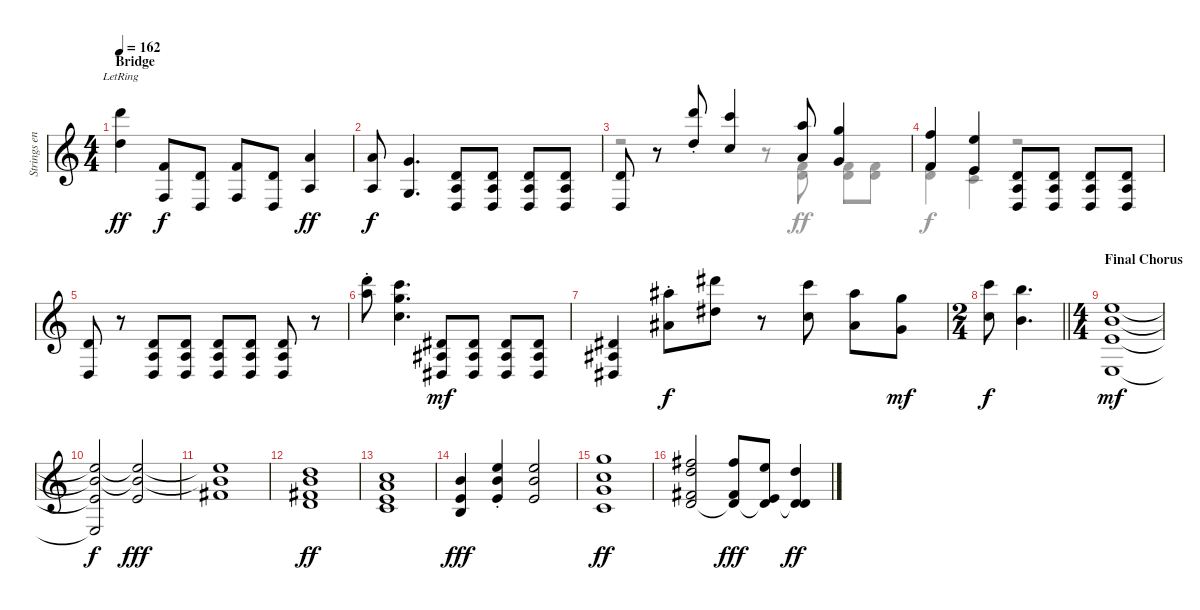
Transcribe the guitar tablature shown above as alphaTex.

\track ("Strings ensemble" "Strings en") {instrument stringensemble1}
\staff {score}
\tuning (E4 B3 G3 D3 G2 C2) {hide}
\voice
\ts (4 4)
\section ("" "Bridge")
\tempo 162
\clef g2
\ks c
(22.1{lr} 19.3{lr}).4{dy ff} (6.2 3.4).8{dy f} (3.2 0.4).8 (6.2 3.4).8 (3.2 0.4).8 (5.1 2.3).4{dy ff} |
(5.1 2.3).8{dy f} (3.1 0.3).4{d} (3.2 2.3 0.4).8 (3.2 2.3 0.4).8 (3.2 2.3 0.4).8 (3.2 2.3 0.4).8 |
(3.2 0.4).8 r.8 (22.1{st} 15.2{st}).8 (20.1 13.2).4 (17.1 10.2).8 (15.1 8.2).4 |
(13.1 6.2).4 (12.1 5.2).4 (3.2 2.3 0.4).8 (3.2 2.3 0.4).8 (3.2 2.3 0.4).8 (3.2 2.3 0.4).8 |
(3.2 0.4).8 r.8 (3.2 2.3 0.4).8 (3.2 2.3 0.4).8 (3.2 2.3 0.4).8 (3.2 2.3 0.4).8 (3.2 2.3 0.4).8 r.8 |
(22.1{st} 22.2{st}).8 (20.1 20.2 17.3).4{d} (13.4 15.5 15.6).8{dy mf} (13.4 15.5 15.6).8 (13.4 15.5 15.6).8 (13.4 15.5 15.6).8 |
(13.4 15.5 15.6).4 (18.1 15.3{st}).8{dy f} (23.1 16.2).8 r.8 (20.1 13.2).8 (18.1 11.2).8 (15.1 8.2).8{dy mf} |
\ts (2 4)
\barLineRight lightlight
(20.1 13.2).8{dy f} (19.1 12.2).4{d} |
\ts (4 4)
\section ("" "Final Chorus")
(12.1 12.2 9.3 2.4).1{dy mf volume 15} |
(12.1{t} 12.2{t} 9.3{t} 2.4{t}).2{dy f} (12.1{t} 12.2{t} 14.4).2{dy fff} |
(12.1{t} 12.2{t} 16.4).1 |
(10.1 12.2 11.3 12.4).1{dy ff} |
(8.1 10.2 9.3 10.4).1 |
(7.1 5.2 4.3).4{dy fff} (12.1{st} 12.2{st} 9.3{st}).4 (12.1 12.2 9.3).2 |
(15.1 13.2 12.3 10.4).1{dy ff} |
(14.1 15.2 11.3 12.4).2 (14.1 11.3 12.4{t}).8{dy fff} (12.1 9.3 12.4{t}).8 (10.1 7.3 12.4{t}).4{dy ff}
\voice
\clef g2
\ottava regular
\simile none
\ks c
|
|
r.2 r.8 (6.2{pm} 7.3{pm}).8{dy ff} (6.2{pm} 7.3{pm}).8 (6.2{pm} 7.3{pm}).8 |
(10.3 12.4).4{dy f} (9.3 10.4).4 r.2 |
|
|
|
\barLineRight lightlight
|
|
|
|
|
|
|
|
